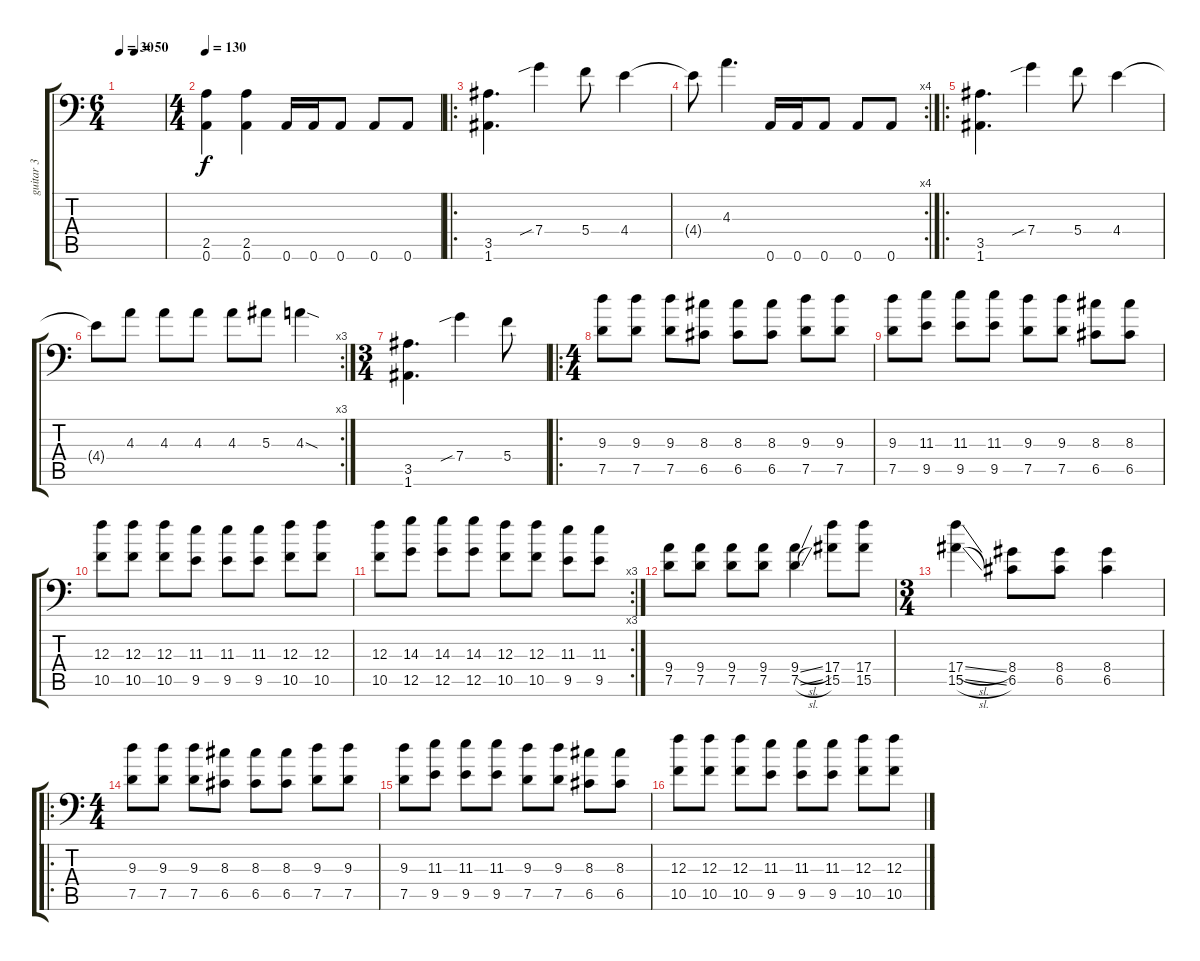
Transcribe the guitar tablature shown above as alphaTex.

\track ("guitar 3" "guitar 3") {instrument distortionguitar}
\staff {score tabs}
\tuning (D4 A3 F3 C3 G2 A1) {hide}
\ts (6 4)
\tempo 30
\tempo (50 0.3333333333333333)
\clef f4
\ks c
|
\ts (4 4)
\tempo 130
(2.5 0.6).4 (2.5 0.6).4 0.6.16 0.6.16 0.6.8 0.6.8 0.6.8 |
\ro
(3.5 1.6).4{d} 7.4{sib}.4 5.4.8 4.4.4 |
\rc 4
4.4{t}.8 4.3.4{d} 0.6.16 0.6.16 0.6.8 0.6.8 0.6.8 |
\ro
(3.5 1.6).4{d} 7.4{sib}.4 5.4.8 4.4.4 |
\rc 3
4.4{t}.8 4.3.8 4.3.8 4.3.8 4.3.8 5.3.8 4.3{sod}.4 |
\ts (3 4)
(3.5 1.6).4{d} 7.4{sib}.4 5.4.8 |
\ro
\ts (4 4)
(9.3 7.5).8 (9.3 7.5).8 (9.3 7.5).8 (8.3 6.5).8 (8.3 6.5).8 (8.3 6.5).8 (9.3 7.5).8 (9.3 7.5).8 |
(9.3 7.5).8 (11.3 9.5).8 (11.3 9.5).8 (11.3 9.5).8 (9.3 7.5).8 (9.3 7.5).8 (8.3 6.5).8 (8.3 6.5).8 |
(12.3 10.5).8 (12.3 10.5).8 (12.3 10.5).8 (11.3 9.5).8 (11.3 9.5).8 (11.3 9.5).8 (12.3 10.5).8 (12.3 10.5).8 |
\rc 3
(12.3 10.5).8 (14.3 12.5).8 (14.3 12.5).8 (14.3 12.5).8 (12.3 10.5).8 (12.3 10.5).8 (11.3 9.5).8 (11.3 9.5).8 |
(9.4 7.5).8 (9.4 7.5).8 (9.4 7.5).8 (9.4 7.5).8 (9.4{sl} 7.5{sl}).4 (17.4 15.5).8 (17.4 15.5).8 |
\ts (3 4)
(17.4{sl} 15.5{sl}).4 (8.4 6.5).8 (8.4 6.5).8 (8.4 6.5).4 |
\ro
\ts (4 4)
(9.3 7.5).8 (9.3 7.5).8 (9.3 7.5).8 (8.3 6.5).8 (8.3 6.5).8 (8.3 6.5).8 (9.3 7.5).8 (9.3 7.5).8 |
(9.3 7.5).8 (11.3 9.5).8 (11.3 9.5).8 (11.3 9.5).8 (9.3 7.5).8 (9.3 7.5).8 (8.3 6.5).8 (8.3 6.5).8 |
(12.3 10.5).8 (12.3 10.5).8 (12.3 10.5).8 (11.3 9.5).8 (11.3 9.5).8 (11.3 9.5).8 (12.3 10.5).8 (12.3 10.5).8
